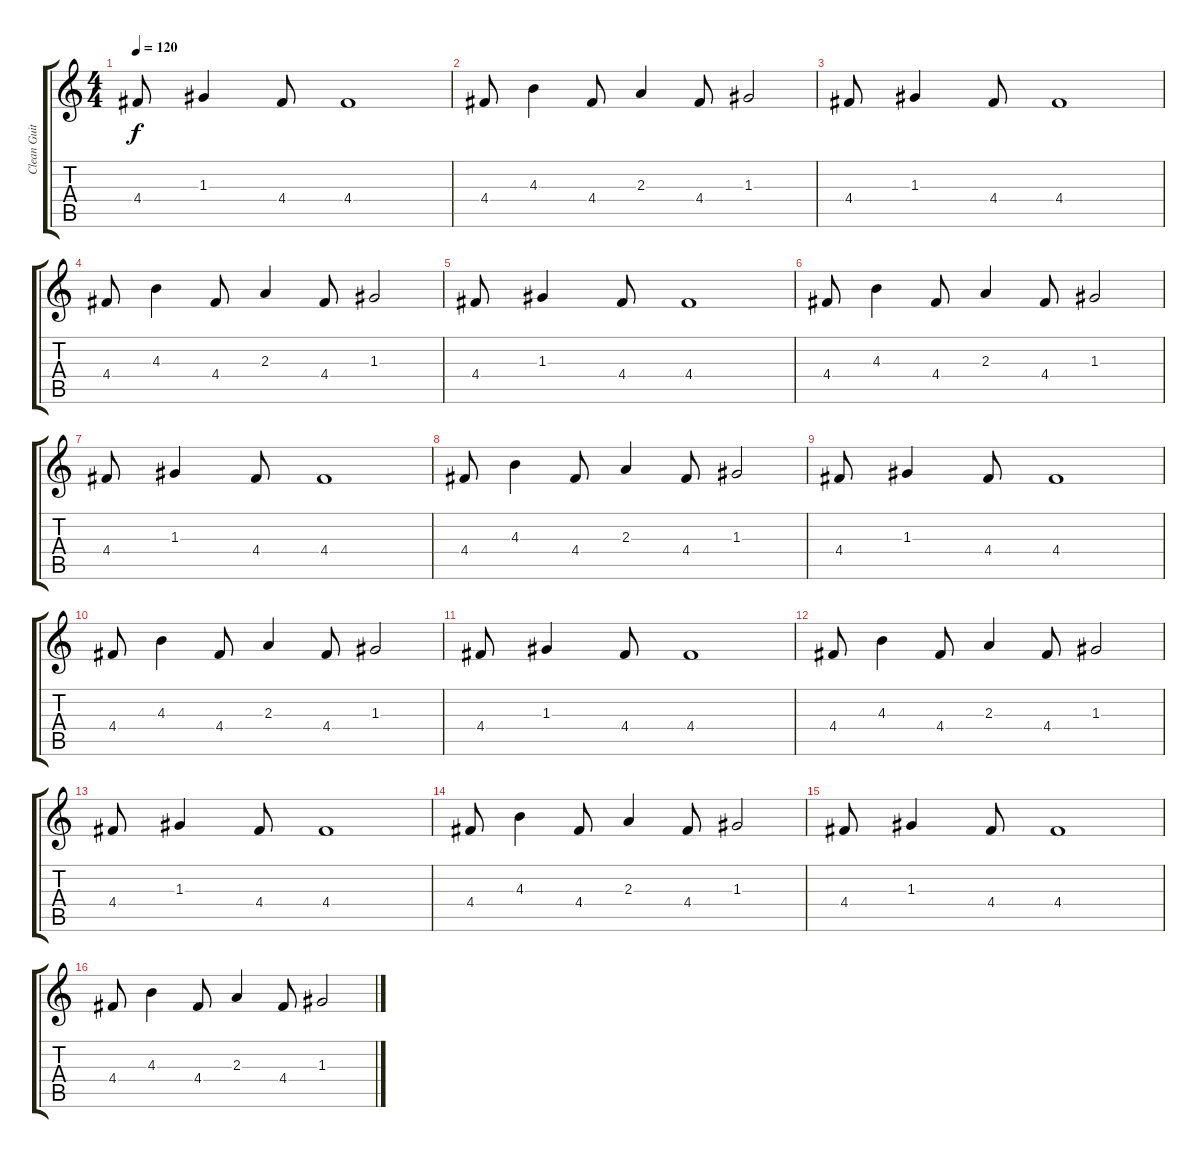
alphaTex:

\track ("Clean Guitar" "Clean Guit") {instrument electricguitarclean}
\staff {score tabs}
\tuning (E4 B3 G3 D3 A2 E2) {hide}
\ts (4 4)
\tempo 120
\clef g2
\ks c
4.4.8{dy f instrument electricguitarclean} 1.3.4 4.4.8 4.4.1 |
4.4.8 4.3.4 4.4.8 2.3.4 4.4.8 1.3.2 |
4.4.8 1.3.4 4.4.8 4.4.1 |
4.4.8 4.3.4 4.4.8 2.3.4 4.4.8 1.3.2 |
4.4.8 1.3.4 4.4.8 4.4.1 |
4.4.8 4.3.4 4.4.8 2.3.4 4.4.8 1.3.2 |
4.4.8 1.3.4 4.4.8 4.4.1 |
4.4.8 4.3.4 4.4.8 2.3.4 4.4.8 1.3.2 |
4.4.8 1.3.4 4.4.8 4.4.1 |
4.4.8 4.3.4 4.4.8 2.3.4 4.4.8 1.3.2 |
4.4.8 1.3.4 4.4.8 4.4.1 |
4.4.8 4.3.4 4.4.8 2.3.4 4.4.8 1.3.2 |
4.4.8 1.3.4 4.4.8 4.4.1 |
4.4.8 4.3.4 4.4.8 2.3.4 4.4.8 1.3.2 |
4.4.8 1.3.4 4.4.8 4.4.1 |
4.4.8 4.3.4 4.4.8 2.3.4 4.4.8 1.3.2
